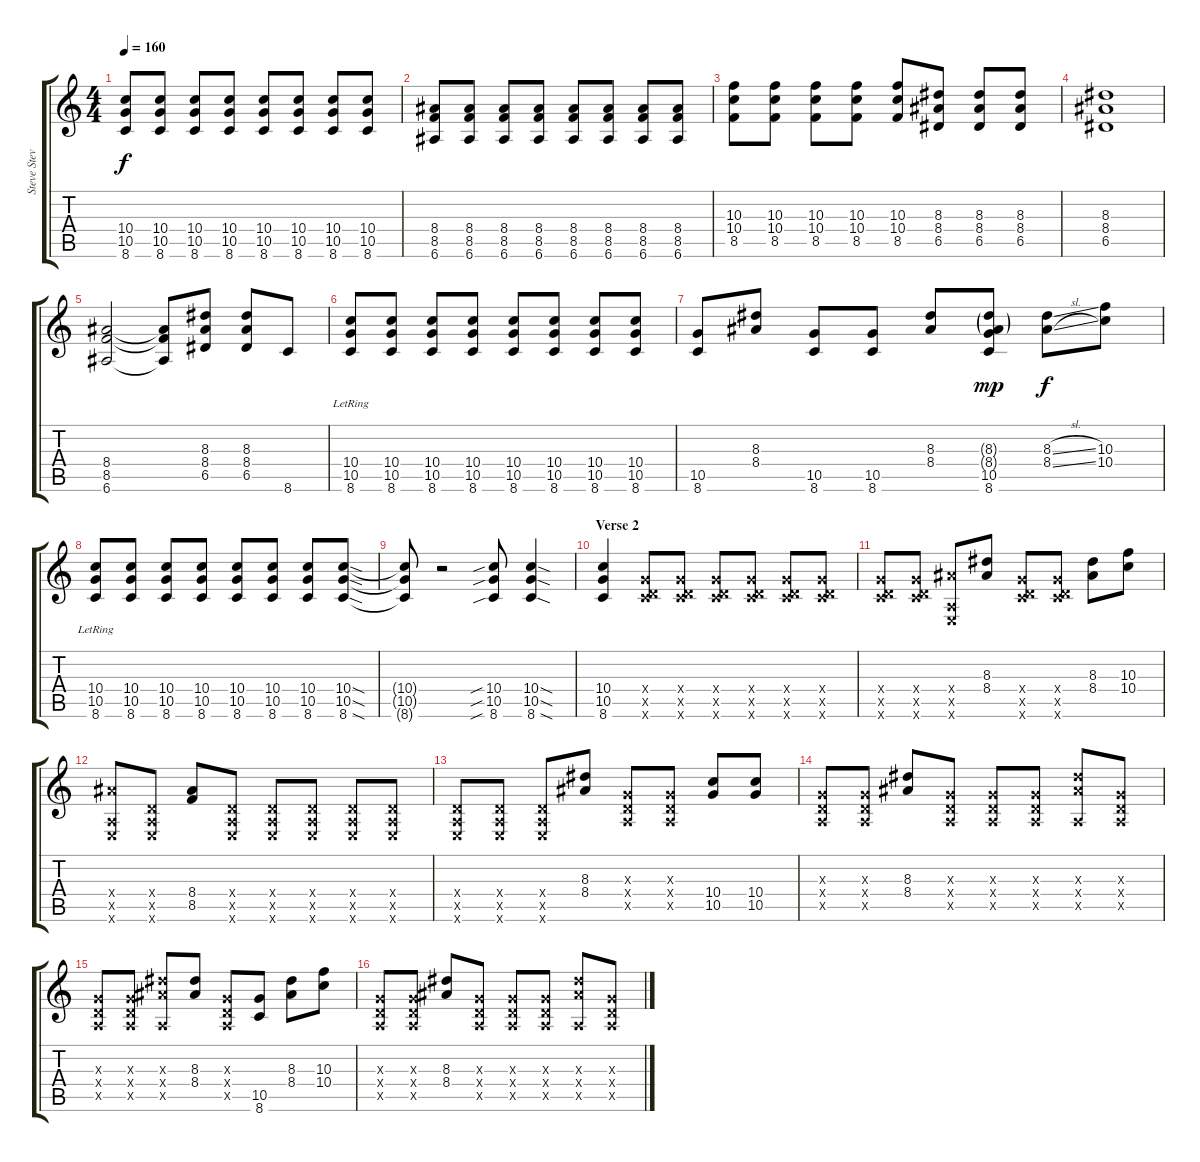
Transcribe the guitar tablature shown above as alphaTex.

\track ("Steve Stevens" "Steve Stev") {instrument distortionguitar}
\staff {score tabs}
\tuning (E4 B3 G3 D3 A2 E2) {hide}
\ts (4 4)
\tempo 160
\clef g2
\ks c
(10.4 10.5 8.6).8{dy f} (10.4 10.5 8.6).8 (10.4 10.5 8.6).8 (10.4 10.5 8.6).8 (10.4 10.5 8.6).8 (10.4 10.5 8.6).8 (10.4 10.5 8.6).8 (10.4 10.5 8.6).8 |
(8.4 8.5 6.6).8 (8.4 8.5 6.6).8 (8.4 8.5 6.6).8 (8.4 8.5 6.6).8 (8.4 8.5 6.6).8 (8.4 8.5 6.6).8 (8.4 8.5 6.6).8 (8.4 8.5 6.6).8 |
(10.3 10.4 8.5).8 (10.3 10.4 8.5).8 (10.3 10.4 8.5).8 (10.3 10.4 8.5).8 (10.3 10.4 8.5).8 (8.3 8.4 6.5).8 (8.3 8.4 6.5).8 (8.3 8.4 6.5).8 |
(8.3 8.4 6.5).1 |
(8.4 8.5 6.6).2 (8.4{t} 8.5{t} 6.6{t}).8 (8.3 8.4 6.5).8 (8.3 8.4 6.5).8 8.6.8 |
(10.4{lr} 10.5{lr} 8.6{lr}).8 (10.4 10.5 8.6).8 (10.4 10.5 8.6).8 (10.4 10.5 8.6).8 (10.4 10.5 8.6).8 (10.4 10.5 8.6).8 (10.4 10.5 8.6).8 (10.4 10.5 8.6).8 |
(10.5 8.6).8 (8.3 8.4).8 (10.5 8.6).8 (10.5 8.6).8 (8.3 8.4).8 (8.3{g} 8.4{g} 10.5 8.6).8{dy mp} (8.3{sl} 8.4{sl}).8{dy f} (10.3 10.4).8 |
(10.4{lr} 10.5{lr} 8.6{lr}).8 (10.4 10.5 8.6).8 (10.4 10.5 8.6).8 (10.4 10.5 8.6).8 (10.4 10.5 8.6).8 (10.4 10.5 8.6).8 (10.4 10.5 8.6).8 (10.4{sod} 10.5{sod} 8.6{sod}).8 |
(10.4{t} 10.5{t} 8.6{t}).8 r.2 (10.4{sib} 10.5{sib} 8.6{sib}).8 (10.4{sod} 10.5{sod} 8.6{sod}).4 |
\section ("" "Verse 2")
(10.4 10.5 8.6).4 (0.4{x} 10.5{x} 8.6{x}).8 (0.4{x} 10.5{x} 8.6{x}).8 (0.4{x} 10.5{x} 8.6{x}).8 (0.4{x} 10.5{x} 8.6{x}).8 (0.4{x} 10.5{x} 8.6{x}).8 (0.4{x} 10.5{x} 8.6{x}).8 |
(0.4{x} 10.5{x} 8.6{x}).8 (0.4{x} 10.5{x} 8.6{x}).8 (8.4{x} 0.5{x} 0.6{x}).8 (8.3 8.4).8 (0.4{x} 10.5{x} 8.6{x}).8 (0.4{x} 10.5{x} 8.6{x}).8 (8.3 8.4).8 (10.3 10.4).8 |
(8.4{x} 0.5{x} 0.6{x}).8 (0.4{x} 0.5{x} 0.6{x}).8 (8.4 8.5).8 (0.4{x} 0.5{x} 0.6{x}).8 (0.4{x} 0.5{x} 0.6{x}).8 (0.4{x} 0.5{x} 0.6{x}).8 (0.4{x} 0.5{x} 0.6{x}).8 (0.4{x} 0.5{x} 0.6{x}).8 |
(0.4{x} 0.5{x} 0.6{x}).8 (0.4{x} 0.5{x} 0.6{x}).8 (0.4{x} 0.5{x} 0.6{x}).8 (8.3 8.4).8 (0.3{x} 0.4{x} 0.5{x}).8 (0.3{x} 0.4{x} 0.5{x}).8 (10.4 10.5).8 (10.4 10.5).8 |
(0.3{x} 0.4{x} 0.5{x}).8 (0.3{x} 0.4{x} 0.5{x}).8 (8.3 8.4).8 (0.3{x} 0.4{x} 0.5{x}).8 (0.3{x} 0.4{x} 0.5{x}).8 (0.3{x} 0.4{x} 0.5{x}).8 (8.3{x} 8.4{x} 0.5{x}).8 (0.3{x} 0.4{x} 0.5{x}).8 |
(0.3{x} 0.4{x} 0.5{x}).8 (0.3{x} 0.4{x} 0.5{x}).8 (8.3{x} 8.4{x} 0.5{x}).8 (8.3 8.4).8 (0.3{x} 0.4{x} 0.5{x}).8 (10.5 8.6).8 (8.3 8.4).8 (10.3 10.4).8 |
(0.3{x} 0.4{x} 0.5{x}).8 (0.3{x} 0.4{x} 0.5{x}).8 (8.3 8.4).8 (0.3{x} 0.4{x} 0.5{x}).8 (0.3{x} 0.4{x} 0.5{x}).8 (0.3{x} 0.4{x} 0.5{x}).8 (8.3{x} 8.4{x} 0.5{x}).8 (0.3{x} 0.4{x} 0.5{x}).8
